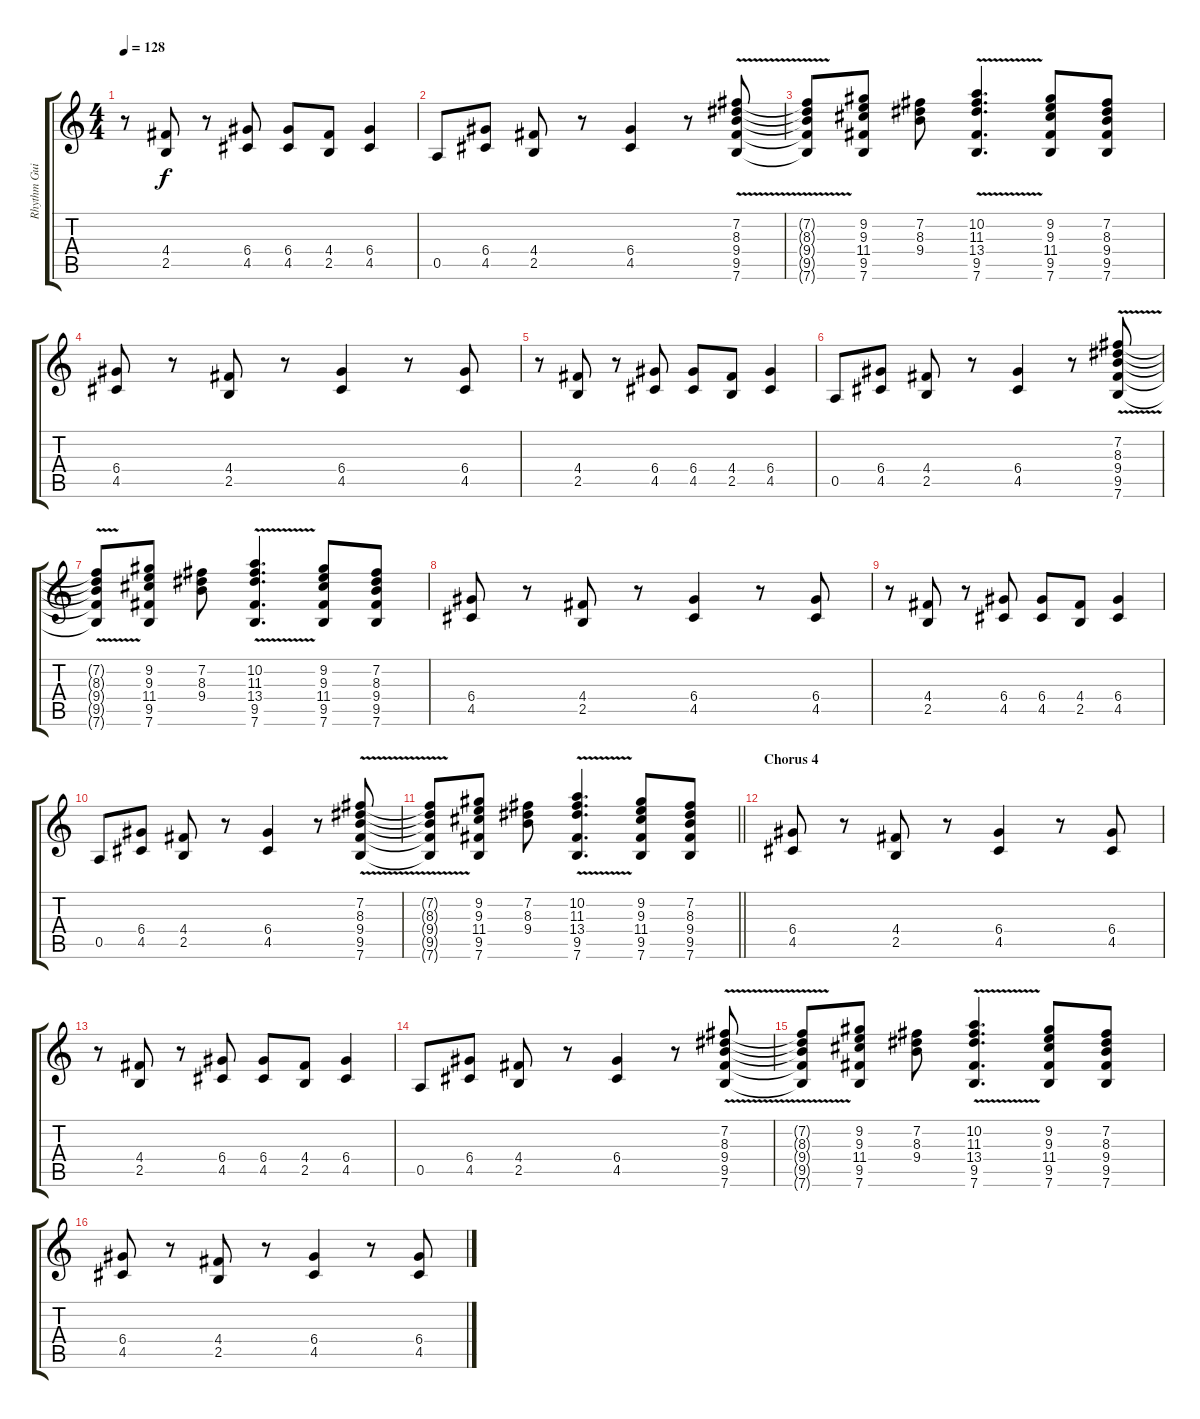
\track ("Rhythm Guitar" "Rhythm Gui") {instrument overdrivenguitar}
\staff {score tabs}
\tuning (E4 B3 G3 D3 A2 E2) {hide}
\ts (4 4)
\tempo 128
\clef g2
\ks c
r.8{dy f} (4.4 2.5).8 r.8 (6.4 4.5).8 (6.4 4.5).8 (4.4 2.5).8 (6.4 4.5).4 |
0.5.8 (6.4 4.5).8 (4.4 2.5).8 r.8 (6.4 4.5).4 r.8 (7.2{v} 8.3 9.4 9.5 7.6).8 |
(7.2{t} 8.3{t} 9.4{t} 9.5{t} 7.6{t}).8 (9.2 9.3 11.4 9.5 7.6).8 (7.2 8.3 9.4).8 (10.2{v} 11.3 13.4 9.5 7.6).4{d} (9.2 9.3 11.4 9.5 7.6).8 (7.2 8.3 9.4 9.5 7.6).8 |
(6.4 4.5).8 r.8 (4.4 2.5).8 r.8 (6.4 4.5).4 r.8 (6.4 4.5).8 |
r.8 (4.4 2.5).8 r.8 (6.4 4.5).8 (6.4 4.5).8 (4.4 2.5).8 (6.4 4.5).4 |
0.5.8 (6.4 4.5).8 (4.4 2.5).8 r.8 (6.4 4.5).4 r.8 (7.2{v} 8.3 9.4 9.5 7.6).8 |
(7.2{t} 8.3{t} 9.4{t} 9.5{t} 7.6{t}).8 (9.2 9.3 11.4 9.5 7.6).8 (7.2 8.3 9.4).8 (10.2{v} 11.3 13.4 9.5 7.6).4{d} (9.2 9.3 11.4 9.5 7.6).8 (7.2 8.3 9.4 9.5 7.6).8 |
(6.4 4.5).8 r.8 (4.4 2.5).8 r.8 (6.4 4.5).4 r.8 (6.4 4.5).8 |
r.8 (4.4 2.5).8 r.8 (6.4 4.5).8 (6.4 4.5).8 (4.4 2.5).8 (6.4 4.5).4 |
0.5.8 (6.4 4.5).8 (4.4 2.5).8 r.8 (6.4 4.5).4 r.8 (7.2{v} 8.3 9.4 9.5 7.6).8 |
\barLineRight lightlight
(7.2{t} 8.3{t} 9.4{t} 9.5{t} 7.6{t}).8 (9.2 9.3 11.4 9.5 7.6).8 (7.2 8.3 9.4).8 (10.2{v} 11.3 13.4 9.5 7.6).4{d} (9.2 9.3 11.4 9.5 7.6).8 (7.2 8.3 9.4 9.5 7.6).8 |
\section ("" "Chorus 4")
(6.4 4.5).8 r.8 (4.4 2.5).8 r.8 (6.4 4.5).4 r.8 (6.4 4.5).8 |
r.8 (4.4 2.5).8 r.8 (6.4 4.5).8 (6.4 4.5).8 (4.4 2.5).8 (6.4 4.5).4 |
0.5.8 (6.4 4.5).8 (4.4 2.5).8 r.8 (6.4 4.5).4 r.8 (7.2{v} 8.3 9.4 9.5 7.6).8 |
(7.2{t} 8.3{t} 9.4{t} 9.5{t} 7.6{t}).8 (9.2 9.3 11.4 9.5 7.6).8 (7.2 8.3 9.4).8 (10.2{v} 11.3 13.4 9.5 7.6).4{d} (9.2 9.3 11.4 9.5 7.6).8 (7.2 8.3 9.4 9.5 7.6).8 |
(6.4 4.5).8 r.8 (4.4 2.5).8 r.8 (6.4 4.5).4 r.8 (6.4 4.5).8
